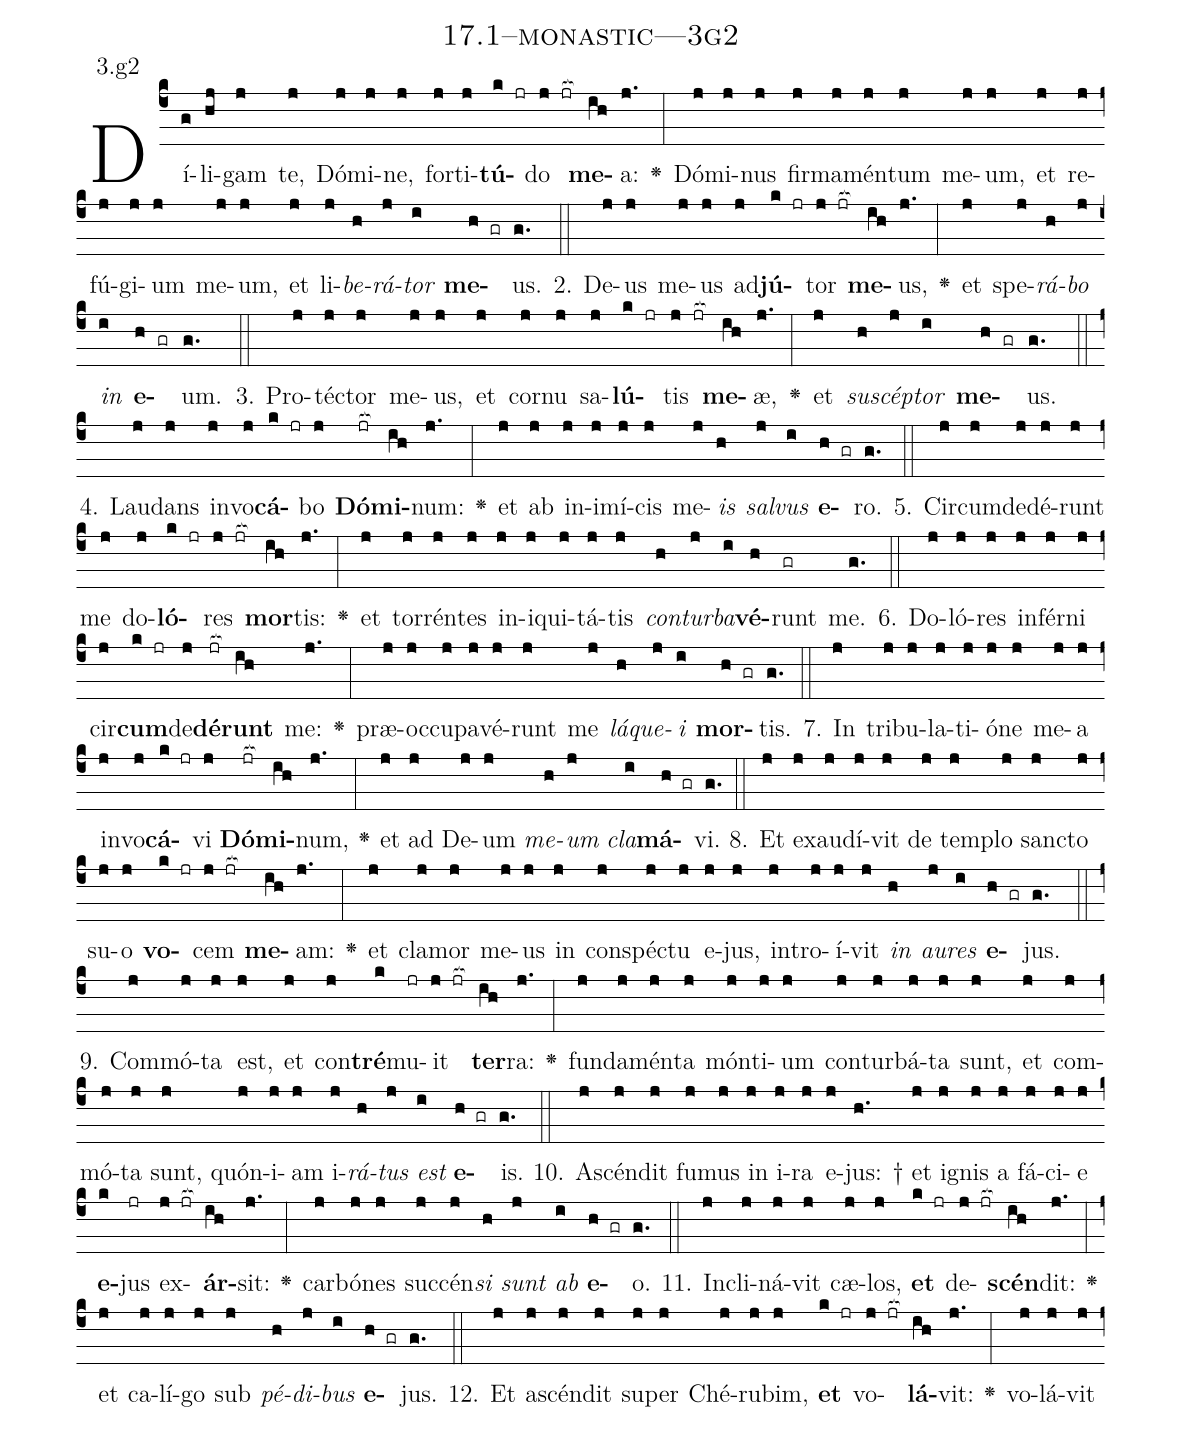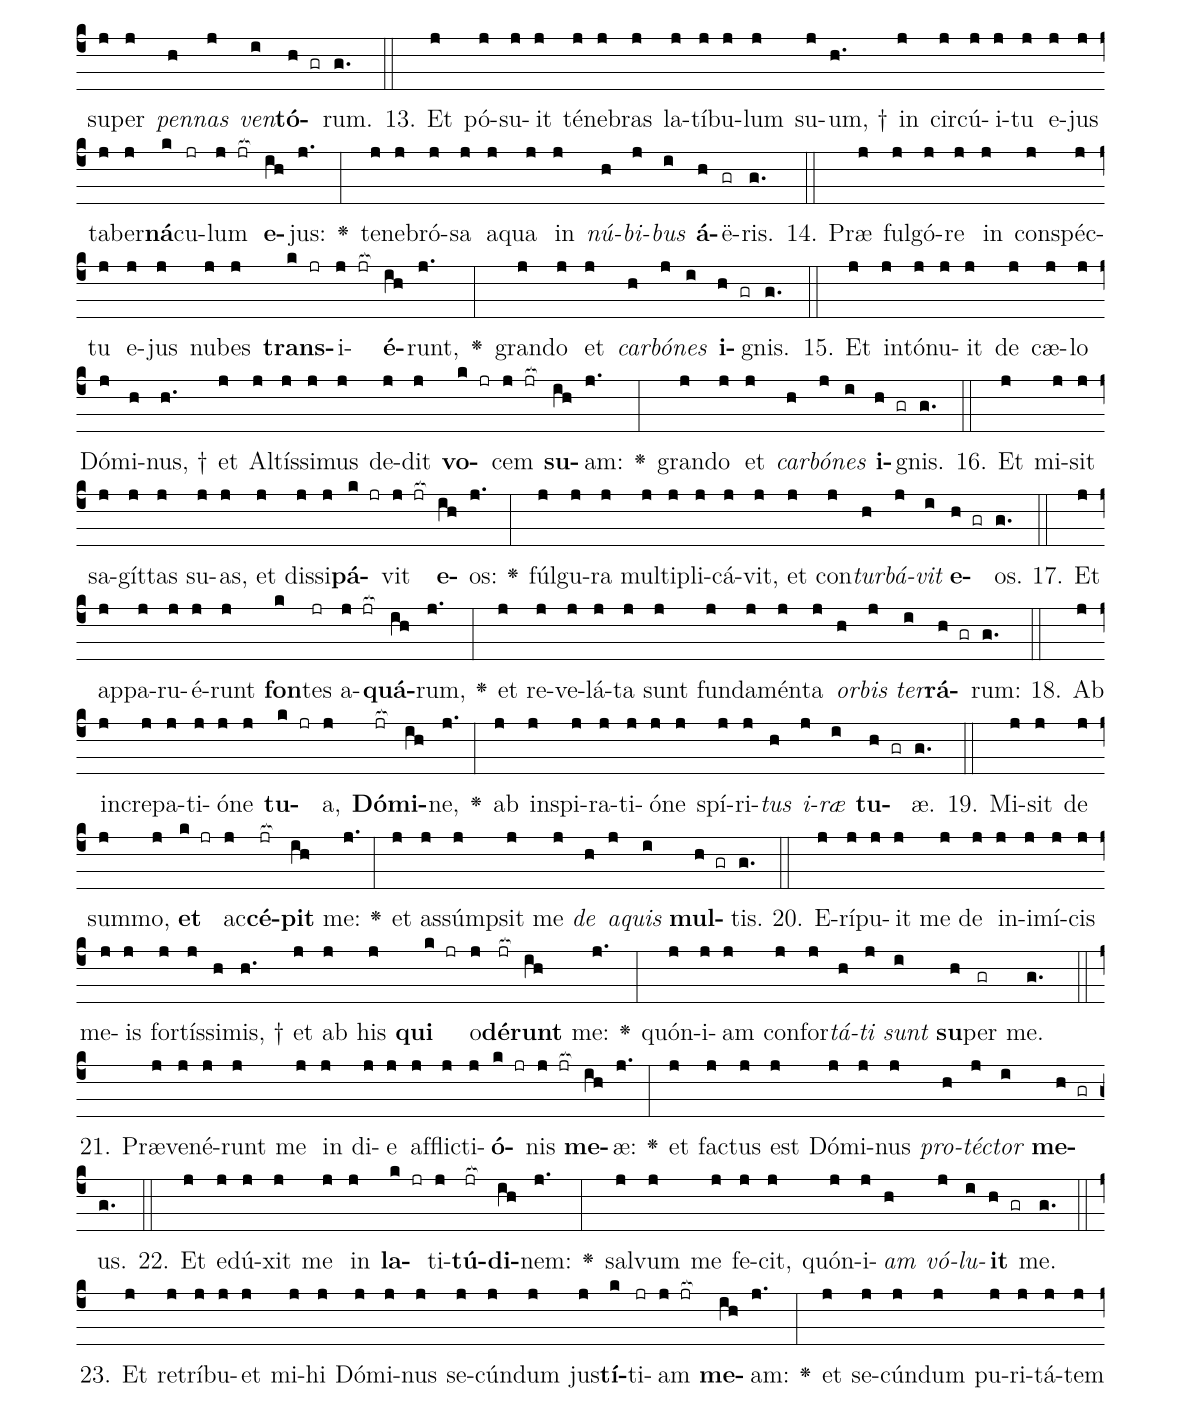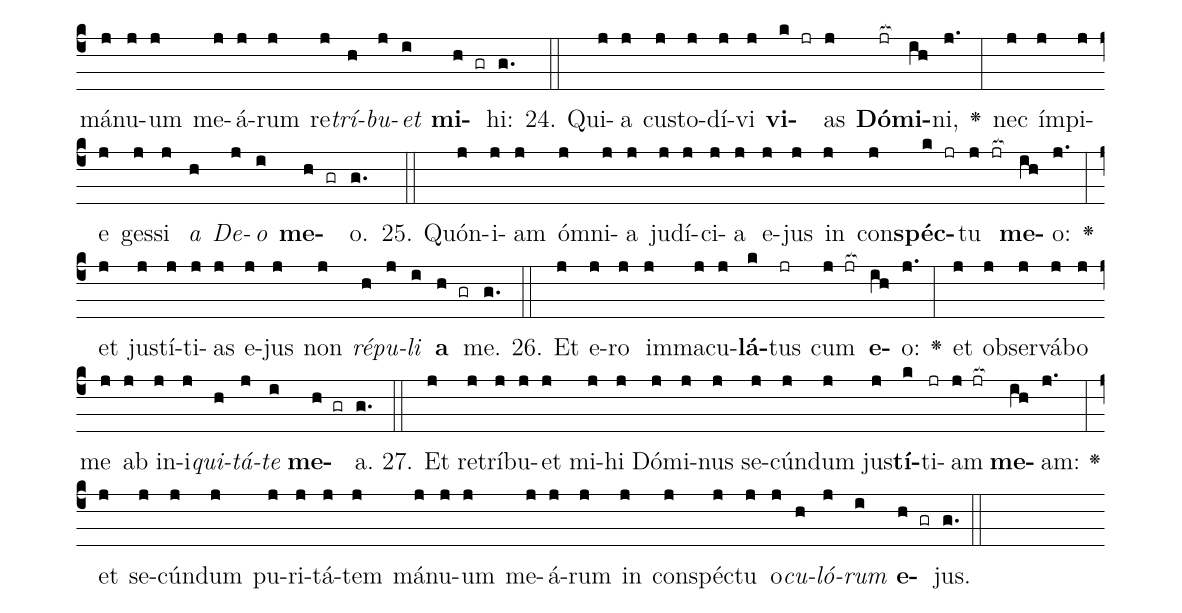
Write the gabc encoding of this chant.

name: 17.1--monastic---3g2;
annotation: 3.g2;
%%
(c4)Dí(g)li(hj)gam(j) te,(j) Dó(j)mi(j)ne,(j) for(j)ti(j)<b>tú</b>(k jr)do(j jr[ocb:1{]) <b>me</b>(ih[ocb:0}])a:(j.) <v>\greheightstar</v>(:) Dó(j)mi(j)nus(j) fir(j)ma(j)mén(j)tum(j) me(j)um,(j) et(j) re(j)fú(j)gi(j)um(j) me(j)um,(j) et(j) li(j)<i>be</i>(h)<i>rá</i>(j)<i>tor</i>(i) <b>me</b>(h gr)us.(g.) (::)
2. De(j)us(j) me(j)us(j) ad(j)<b>jú</b>(k jr)tor(j jr[ocb:1{]) <b>me</b>(ih[ocb:0}])us,(j.) <v>\greheightstar</v>(:) et(j) spe(j)<i>rá</i>(h)<i>bo</i>(j) <i>in</i>(i) <b>e</b>(h gr)um.(g.) (::)
3. Pro(j)téc(j)tor(j) me(j)us,(j) et(j) cor(j)nu(j) sa(j)<b>lú</b>(k jr)tis(j jr[ocb:1{]) <b>me</b>(ih[ocb:0}])æ,(j.) <v>\greheightstar</v>(:) et(j) <i>su</i>(h)<i>scép</i>(j)<i>tor</i>(i) <b>me</b>(h gr)us.(g.) (::)
4. Lau(j)dans(j) in(j)vo(j)<b>cá</b>(k jr)bo(j) <b>Dó</b>(jr[ocb:1{])<b>mi</b>(ih[ocb:0}])num:(j.) <v>\greheightstar</v>(:) et(j) ab(j) in(j)i(j)mí(j)cis(j) me(j)<i>is</i>(h) <i>sal</i>(j)<i>vus</i>(i) <b>e</b>(h gr)ro.(g.) (::)
5. Cir(j)cum(j)de(j)dé(j)runt(j) me(j) do(j)<b>ló</b>(k jr)res(j jr[ocb:1{]) <b>mor</b>(ih[ocb:0}])tis:(j.) <v>\greheightstar</v>(:) et(j) tor(j)rén(j)tes(j) in(j)i(j)qui(j)tá(j)tis(j) <i>con</i>(h)<i>tur</i>(j)<i>ba</i>(i)<b>vé</b>(h)runt(gr) me.(g.) (::)
6. Do(j)ló(j)res(j) in(j)fér(j)ni(j) cir(j)<b>cum</b>(k jr)de(j)<b>dé</b>(jr[ocb:1{])<b>runt</b>(ih[ocb:0}]) me:(j.) <v>\greheightstar</v>(:) præ(j)oc(j)cu(j)pa(j)vé(j)runt(j) me(j) <i>lá</i>(h)<i>que</i>(j)<i>i</i>(i) <b>mor</b>(h gr)tis.(g.) (::)
7. In(j) tri(j)bu(j)la(j)ti(j)ó(j)ne(j) me(j)a(j) in(j)vo(j)<b>cá</b>(k jr)vi(j) <b>Dó</b>(jr[ocb:1{])<b>mi</b>(ih[ocb:0}])num,(j.) <v>\greheightstar</v>(:) et(j) ad(j) De(j)um(j) <i>me</i>(h)<i>um</i>(j) <i>cla</i>(i)<b>má</b>(h gr)vi.(g.) (::)
8. Et(j) ex(j)au(j)dí(j)vit(j) de(j) tem(j)plo(j) sanc(j)to(j) su(j)o(j) <b>vo</b>(k jr)cem(j jr[ocb:1{]) <b>me</b>(ih[ocb:0}])am:(j.) <v>\greheightstar</v>(:) et(j) cla(j)mor(j) me(j)us(j) in(j) con(j)spéc(j)tu(j) e(j)jus,(j) in(j)tro(j)í(j)vit(j) <i>in</i>(h) <i>au</i>(j)<i>res</i>(i) <b>e</b>(h gr)jus.(g.) (::)
9. Com(j)mó(j)ta(j) est,(j) et(j) con(j)<b>tré</b>(k)mu(jr)it(j jr[ocb:1{]) <b>ter</b>(ih[ocb:0}])ra:(j.) <v>\greheightstar</v>(:) fun(j)da(j)mén(j)ta(j) món(j)ti(j)um(j) con(j)tur(j)bá(j)ta(j) sunt,(j) et(j) com(j)mó(j)ta(j) sunt,(j) quón(j)i(j)am(j) i(j)<i>rá</i>(h)<i>tus</i>(j) <i>est</i>(i) <b>e</b>(h gr)is.(g.) (::)
10. A(j)scén(j)dit(j) fu(j)mus(j) in(j) i(j)ra(j) e(j)jus: †(h.) et(j) i(j)gnis(j) a(j) fá(j)ci(j)e(j) <b>e</b>(k)jus(jr) ex(j jr[ocb:1{])<b>ár</b>(ih[ocb:0}])sit:(j.) <v>\greheightstar</v>(:) car(j)bó(j)nes(j) suc(j)cén(j)<i>si</i>(h) <i>sunt</i>(j) <i>ab</i>(i) <b>e</b>(h gr)o.(g.) (::)
11. In(j)cli(j)ná(j)vit(j) cæ(j)los,(j) <b>et</b>(k jr) de(j jr[ocb:1{])<b>scén</b>(ih[ocb:0}])dit:(j.) <v>\greheightstar</v>(:) et(j) ca(j)lí(j)go(j) sub(j) <i>pé</i>(h)<i>di</i>(j)<i>bus</i>(i) <b>e</b>(h gr)jus.(g.) (::)
12. Et(j) a(j)scén(j)dit(j) su(j)per(j) Ché(j)ru(j)bim,(j) <b>et</b>(k jr) vo(j jr[ocb:1{])<b>lá</b>(ih[ocb:0}])vit:(j.) <v>\greheightstar</v>(:) vo(j)lá(j)vit(j) su(j)per(j) <i>pen</i>(h)<i>nas</i>(j) <i>ven</i>(i)<b>tó</b>(h gr)rum.(g.) (::)
13. Et(j) pó(j)su(j)it(j) té(j)ne(j)bras(j) la(j)tí(j)bu(j)lum(j) su(j)um, †(h.) in(j) cir(j)cú(j)i(j)tu(j) e(j)jus(j) ta(j)ber(j)<b>ná</b>(k)cu(jr)lum(j jr[ocb:1{]) <b>e</b>(ih[ocb:0}])jus:(j.) <v>\greheightstar</v>(:) te(j)ne(j)bró(j)sa(j) a(j)qua(j) in(j) <i>nú</i>(h)<i>bi</i>(j)<i>bus</i>(i) <b>á</b>(h)ë(gr)ris.(g.) (::)
14. Præ(j) ful(j)gó(j)re(j) in(j) con(j)spéc(j)tu(j) e(j)jus(j) nu(j)bes(j) <b>trans</b>(k jr)i(j jr[ocb:1{])<b>é</b>(ih[ocb:0}])runt,(j.) <v>\greheightstar</v>(:) gran(j)do(j) et(j) <i>car</i>(h)<i>bó</i>(j)<i>nes</i>(i) <b>i</b>(h gr)gnis.(g.) (::)
15. Et(j) in(j)tó(j)nu(j)it(j) de(j) cæ(j)lo(j) Dó(j)mi(h)nus, †(h.) et(j) Al(j)tís(j)si(j)mus(j) de(j)dit(j) <b>vo</b>(k jr)cem(j jr[ocb:1{]) <b>su</b>(ih[ocb:0}])am:(j.) <v>\greheightstar</v>(:) gran(j)do(j) et(j) <i>car</i>(h)<i>bó</i>(j)<i>nes</i>(i) <b>i</b>(h gr)gnis.(g.) (::)
16. Et(j) mi(j)sit(j) sa(j)gít(j)tas(j) su(j)as,(j) et(j) dis(j)si(j)<b>pá</b>(k jr)vit(j jr[ocb:1{]) <b>e</b>(ih[ocb:0}])os:(j.) <v>\greheightstar</v>(:) fúl(j)gu(j)ra(j) mul(j)ti(j)pli(j)cá(j)vit,(j) et(j) con(j)<i>tur</i>(h)<i>bá</i>(j)<i>vit</i>(i) <b>e</b>(h gr)os.(g.) (::)
17. Et(j) ap(j)pa(j)ru(j)é(j)runt(j) <b>fon</b>(k)tes(jr) a(j jr[ocb:1{])<b>quá</b>(ih[ocb:0}])rum,(j.) <v>\greheightstar</v>(:) et(j) re(j)ve(j)lá(j)ta(j) sunt(j) fun(j)da(j)mén(j)ta(j) <i>or</i>(h)<i>bis</i>(j) <i>ter</i>(i)<b>rá</b>(h gr)rum:(g.) (::)
18. Ab(j) in(j)cre(j)pa(j)ti(j)ó(j)ne(j) <b>tu</b>(k jr)a,(j) <b>Dó</b>(jr[ocb:1{])<b>mi</b>(ih[ocb:0}])ne,(j.) <v>\greheightstar</v>(:) ab(j) in(j)spi(j)ra(j)ti(j)ó(j)ne(j) spí(j)ri(j)<i>tus</i>(h) <i>i</i>(j)<i>ræ</i>(i) <b>tu</b>(h gr)æ.(g.) (::)
19. Mi(j)sit(j) de(j) sum(j)mo,(j) <b>et</b>(k jr) ac(j)<b>cé</b>(jr[ocb:1{])<b>pit</b>(ih[ocb:0}]) me:(j.) <v>\greheightstar</v>(:) et(j) as(j)súmp(j)sit(j) me(j) <i>de</i>(h) <i>a</i>(j)<i>quis</i>(i) <b>mul</b>(h gr)tis.(g.) (::)
20. E(j)rí(j)pu(j)it(j) me(j) de(j) in(j)i(j)mí(j)cis(j) me(j)is(j) for(j)tís(j)si(h)mis, †(h.) et(j) ab(j) his(j) <b>qui</b>(k jr) o(j)<b>dé</b>(jr[ocb:1{])<b>runt</b>(ih[ocb:0}]) me:(j.) <v>\greheightstar</v>(:) quón(j)i(j)am(j) con(j)for(j)<i>tá</i>(h)<i>ti</i>(j) <i>sunt</i>(i) <b>su</b>(h)per(gr) me.(g.) (::)
21. Præ(j)ve(j)né(j)runt(j) me(j) in(j) di(j)e(j) af(j)flic(j)ti(j)<b>ó</b>(k jr)nis(j jr[ocb:1{]) <b>me</b>(ih[ocb:0}])æ:(j.) <v>\greheightstar</v>(:) et(j) fac(j)tus(j) est(j) Dó(j)mi(j)nus(j) <i>pro</i>(h)<i>téc</i>(j)<i>tor</i>(i) <b>me</b>(h gr)us.(g.) (::)
22. Et(j) e(j)dú(j)xit(j) me(j) in(j) <b>la</b>(k jr)ti(j)<b>tú</b>(jr[ocb:1{])<b>di</b>(ih[ocb:0}])nem:(j.) <v>\greheightstar</v>(:) sal(j)vum(j) me(j) fe(j)cit,(j) quón(j)i(j)<i>am</i>(h) <i>vó</i>(j)<i>lu</i>(i)<b>it</b>(h gr) me.(g.) (::)
23. Et(j) re(j)trí(j)bu(j)et(j) mi(j)hi(j) Dó(j)mi(j)nus(j) se(j)cún(j)dum(j) jus(j)<b>tí</b>(k)ti(jr)am(j jr[ocb:1{]) <b>me</b>(ih[ocb:0}])am:(j.) <v>\greheightstar</v>(:) et(j) se(j)cún(j)dum(j) pu(j)ri(j)tá(j)tem(j) má(j)nu(j)um(j) me(j)á(j)rum(j) re(j)<i>trí</i>(h)<i>bu</i>(j)<i>et</i>(i) <b>mi</b>(h gr)hi:(g.) (::)
24. Qui(j)a(j) cus(j)to(j)dí(j)vi(j) <b>vi</b>(k jr)as(j) <b>Dó</b>(jr[ocb:1{])<b>mi</b>(ih[ocb:0}])ni,(j.) <v>\greheightstar</v>(:) nec(j) ím(j)pi(j)e(j) ges(j)si(j) <i>a</i>(h) <i>De</i>(j)<i>o</i>(i) <b>me</b>(h gr)o.(g.) (::)
25. Quón(j)i(j)am(j) óm(j)ni(j)a(j) ju(j)dí(j)ci(j)a(j) e(j)jus(j) in(j) con(j)<b>spéc</b>(k jr)tu(j jr[ocb:1{]) <b>me</b>(ih[ocb:0}])o:(j.) <v>\greheightstar</v>(:) et(j) jus(j)tí(j)ti(j)as(j) e(j)jus(j) non(j) <i>ré</i>(h)<i>pu</i>(j)<i>li</i>(i) <b>a</b>(h gr) me.(g.) (::)
26. Et(j) e(j)ro(j) im(j)ma(j)cu(j)<b>lá</b>(k)tus(jr) cum(j jr[ocb:1{]) <b>e</b>(ih[ocb:0}])o:(j.) <v>\greheightstar</v>(:) et(j) ob(j)ser(j)vá(j)bo(j) me(j) ab(j) in(j)i(j)<i>qui</i>(h)<i>tá</i>(j)<i>te</i>(i) <b>me</b>(h gr)a.(g.) (::)
27. Et(j) re(j)trí(j)bu(j)et(j) mi(j)hi(j) Dó(j)mi(j)nus(j) se(j)cún(j)dum(j) jus(j)<b>tí</b>(k)ti(jr)am(j jr[ocb:1{]) <b>me</b>(ih[ocb:0}])am:(j.) <v>\greheightstar</v>(:) et(j) se(j)cún(j)dum(j) pu(j)ri(j)tá(j)tem(j) má(j)nu(j)um(j) me(j)á(j)rum(j) in(j) con(j)spéc(j)tu(j) o(j)<i>cu</i>(h)<i>ló</i>(j)<i>rum</i>(i) <b>e</b>(h gr)jus.(g.) (::)
